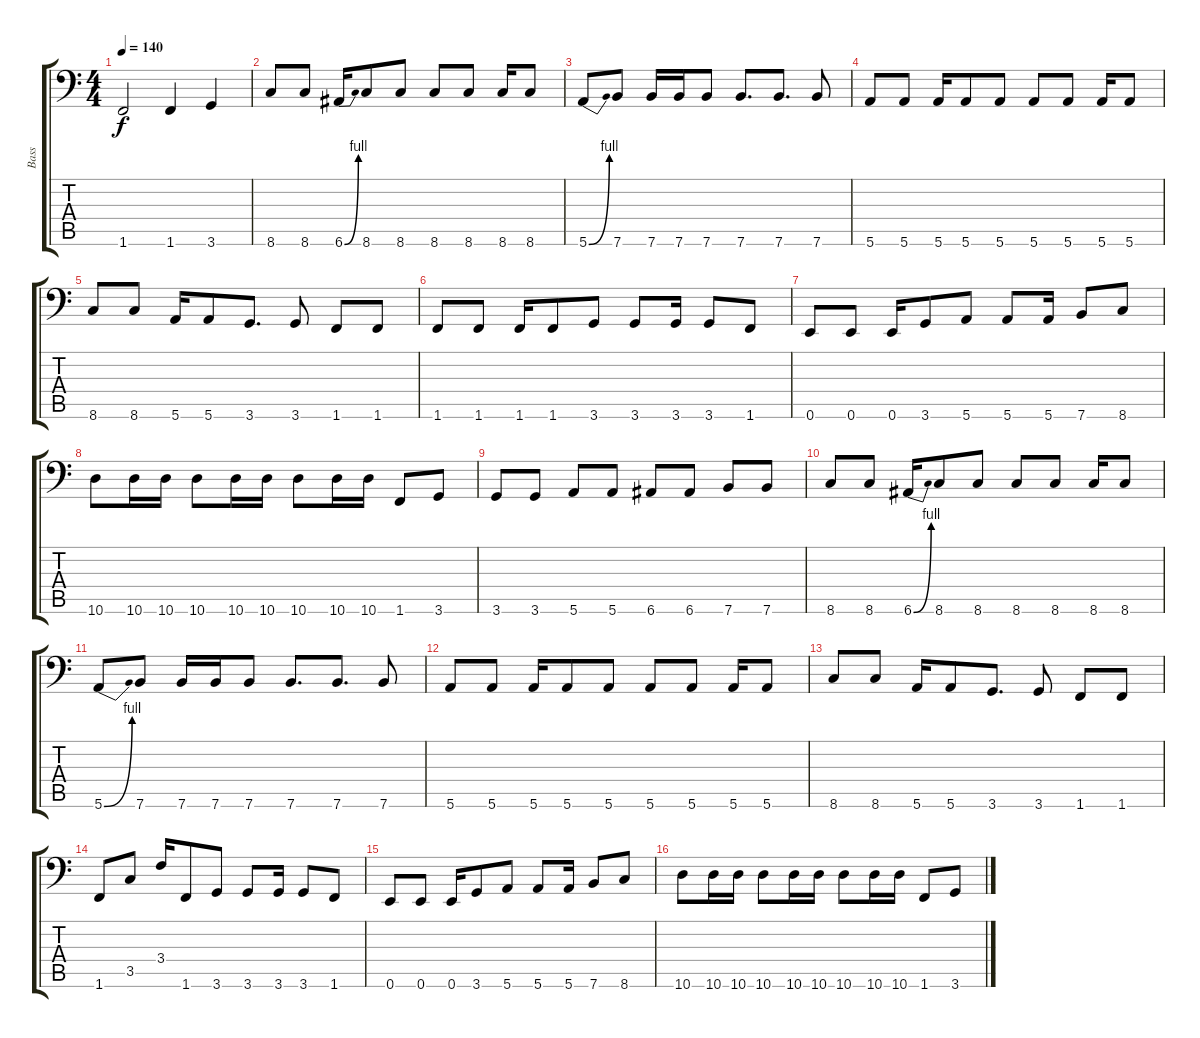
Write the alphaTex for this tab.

\track ("Bass" "Bass") {instrument electricbassfinger}
\staff {score tabs}
\tuning (E3 B2 G2 D2 A1 E1) {hide}
\ts (4 4)
\tempo 140
\clef f4
\ks c
1.6.2{dy f} 1.6.4 3.6.4 |
8.6.8 8.6.8 6.6{be (bend 0 0 60 4)}.16 8.6.8 8.6.8 8.6.8 8.6.8 8.6.16 8.6.8 |
5.6{be (bend 0 0 60 4)}.8 7.6.8 7.6.16 7.6.16 7.6.8 7.6.8{d} 7.6.8{d} 7.6.8 |
5.6.8 5.6.8 5.6.16 5.6.8 5.6.8 5.6.8 5.6.8 5.6.16 5.6.8 |
8.6.8 8.6.8 5.6.16 5.6.8 3.6.8{d} 3.6.8 1.6.8 1.6.8 |
1.6.8 1.6.8 1.6.16 1.6.8 3.6.8 3.6.8 3.6.16 3.6.8 1.6.8 |
0.6.8 0.6.8 0.6.16 3.6.8 5.6.8 5.6.8 5.6.16 7.6.8 8.6.8 |
10.6.8 10.6.16 10.6.16 10.6.8 10.6.16 10.6.16 10.6.8 10.6.16 10.6.16 1.6.8 3.6.8 |
3.6.8 3.6.8 5.6.8 5.6.8 6.6.8 6.6.8 7.6.8 7.6.8 |
8.6.8 8.6.8 6.6{be (bend 0 0 60 4)}.16 8.6.8 8.6.8 8.6.8 8.6.8 8.6.16 8.6.8 |
5.6{be (bend 0 0 60 4)}.8 7.6.8 7.6.16 7.6.16 7.6.8 7.6.8{d} 7.6.8{d} 7.6.8 |
5.6.8 5.6.8 5.6.16 5.6.8 5.6.8 5.6.8 5.6.8 5.6.16 5.6.8 |
8.6.8 8.6.8 5.6.16 5.6.8 3.6.8{d} 3.6.8 1.6.8 1.6.8 |
1.6.8 3.5.8 3.4.16 1.6.8 3.6.8 3.6.8 3.6.16 3.6.8 1.6.8 |
0.6.8 0.6.8 0.6.16 3.6.8 5.6.8 5.6.8 5.6.16 7.6.8 8.6.8 |
10.6.8 10.6.16 10.6.16 10.6.8 10.6.16 10.6.16 10.6.8 10.6.16 10.6.16 1.6.8 3.6.8
